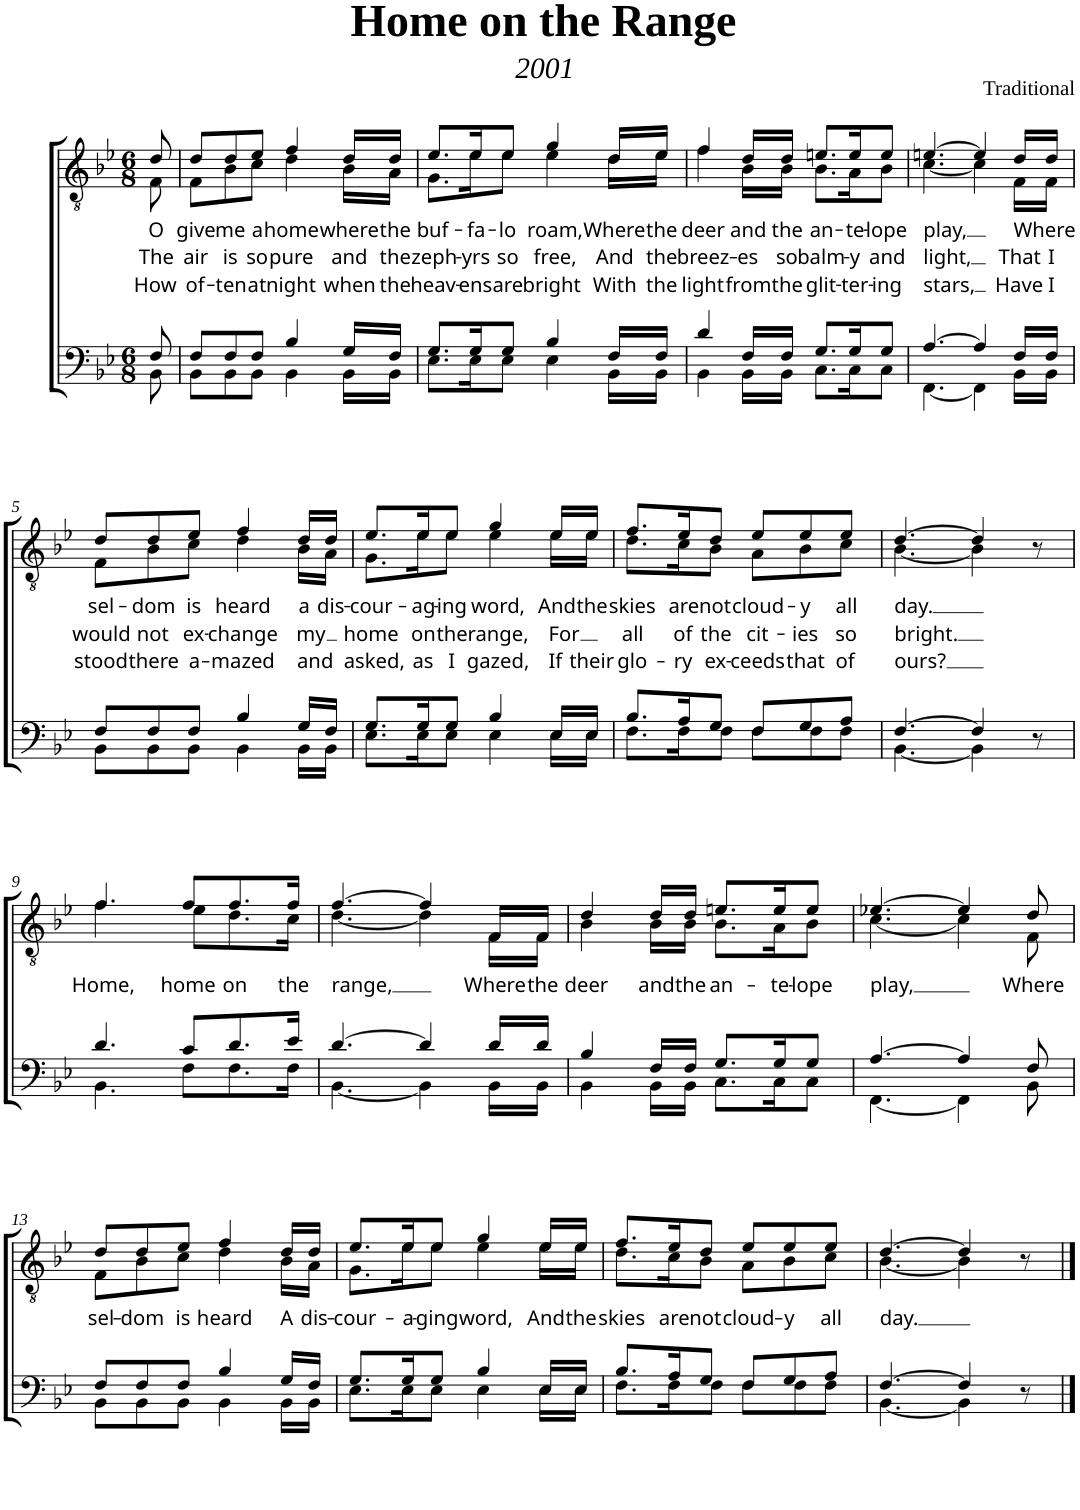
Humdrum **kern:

**kern	**kern	**text	**text	**text
*part2	*part1	*part1	*part1	*part1
*staff2	*staff1	*staff1	*staff1	*staff1
*I"Piano 3	*I"Piano 1	*	*	*
*I'Pno	*I'Pno	*	*	*
*clefF4	*clefGv2	*	*	*
*k[b-e-]	*k[b-e-]	*	*	*
*M6/8	*M6/8	*	*	*
=	=	=	=	=
*^	*^	*	*	*
!	!	!	!	!LO:LY:b	!LO:LY:b	!LO:LY:b
8F/	8BB-\	8d/	8F\	O	The	How
=1	=1	=1	=1	=1	=1	=1
!	!	!	!	!LO:LY:b	!LO:LY:b	!LO:LY:b
8F/L	8BB-\L	8d/L	8F\L	give	air	of-
!	!	!	!	!LO:LY:b	!LO:LY:b	!LO:LY:b
8F/	8BB-\	8d/	8B-\	me	is	-ten
!	!	!	!	!LO:LY:b	!LO:LY:b	!LO:LY:b
8F/J	8BB-\J	8e-/J	8c\J	a	so	at
!	!	!	!	!LO:LY:b	!LO:LY:b	!LO:LY:b
4B-/	4BB-\	4f/	4d\	home	pure	night
!	!	!	!	!LO:LY:b	!LO:LY:b	!LO:LY:b
16G/LL	16BB-\LL	16d/LL	16B-\LL	where	and	when
!	!	!	!	!LO:LY:b	!LO:LY:b	!LO:LY:b
16F/JJ	16BB-\JJ	16d/JJ	16A\JJ	the	the	the
=2	=2	=2	=2	=2	=2	=2
!	!	!	!	!LO:LY:b	!LO:LY:b	!LO:LY:b
8.G/L	8.E-\L	8.e-/L	8.G\L	buf-	zeph-	heav-
!	!	!	!	!LO:LY:b	!LO:LY:b	!LO:LY:b
16G/K	16E-\K	16e-/K	16e-\K	-fa-	-yrs	-ens
!	!	!	!	!LO:LY:b	!LO:LY:b	!LO:LY:b
8G/J	8E-\J	8e-/J	8e-\J	-lo	so	are
!	!	!	!	!LO:LY:b	!LO:LY:b	!LO:LY:b
4B-/	4E-\	4g/	4e-\	roam,	free,	bright
!	!	!	!	!LO:LY:b	!LO:LY:b	!LO:LY:b
16F/LL	16BB-\LL	16d/LL	16d\LL	Where	And	With
!	!	!	!	!LO:LY:b	!LO:LY:b	!LO:LY:b
16F/JJ	16BB-\JJ	16e-/JJ	16e-\JJ	the	the	the
=3	=3	=3	=3	=3	=3	=3
!	!	!	!	!LO:LY:b	!LO:LY:b	!LO:LY:b
4d/	4BB-\	4f/	4f\	deer	breez-	light
!	!	!	!	!LO:LY:b	!LO:LY:b	!LO:LY:b
16F/LL	16BB-\LL	16d/LL	16B-\LL	and	-es	from
!	!	!	!	!LO:LY:b	!LO:LY:b	!LO:LY:b
16F/JJ	16BB-\JJ	16d/JJ	16B-\JJ	the	so	the
!	!	!	!	!LO:LY:b	!LO:LY:b	!LO:LY:b
8.G/L	8.C\L	8.en/L	8.B-\L	an-	balm-	glit-
!	!	!	!	!LO:LY:b	!LO:LY:b	!LO:LY:b
16G/K	16C\K	16e/K	16A\K	-te-	-y	-ter-
!	!	!	!	!LO:LY:b	!LO:LY:b	!LO:LY:b
8G/J	8C\J	8e/J	8B-\J	-lope	and	-ing
=4	=4	=4	=4	=4	=4	=4
!	!	!	!	!LO:LY:b	!LO:LY:b	!LO:LY:b
[4.A/	[4.FF\	[4.en/	[4.c\	play,	light,	stars,
4A/]	4FF\]	4e/]	4c\]	.	.	.
!	!	!	!	!LO:LY:b	!LO:LY:b	!LO:LY:b
16F/LL	16BB-\LL	16d/LL	16F\LL	Where	That	Have
!	!	!	!	!	!LO:LY:b	!LO:LY:b
16F/JJ	16BB-\JJ	16d/JJ	16F\JJ	.	I	I
!!LO:LB:g=z	!!
=5	=5	=5	=5	=5	=5	=5
!	!	!	!	!LO:LY:b	!LO:LY:b	!LO:LY:b
8F/L	8BB-\L	8d/L	8F\L	sel-	would	stood
!	!	!	!	!LO:LY:b	!LO:LY:b	!LO:LY:b
8F/	8BB-\	8d/	8B-\	-dom	not	there
!	!	!	!	!LO:LY:b	!LO:LY:b	!LO:LY:b
8F/J	8BB-\J	8e-/J	8c\J	is	ex-	a-
!	!	!	!	!LO:LY:b	!LO:LY:b	!LO:LY:b
4B-/	4BB-\	4f/	4d\	heard	-change	-mazed
!	!	!	!	!LO:LY:b	!LO:LY:b	!LO:LY:b
16G/LL	16BB-\LL	16d/LL	16B-\LL	a	my	and
!	!	!	!	!LO:LY:b	!	!
16F/JJ	16BB-\JJ	16d/JJ	16A\JJ	dis-	.	.
=6	=6	=6	=6	=6	=6	=6
!	!	!	!	!LO:LY:b	!LO:LY:b	!LO:LY:b
8.G/L	8.E-\L	8.e-/L	8.G\L	-cour-	home	asked,
!	!	!	!	!LO:LY:b	!LO:LY:b	!LO:LY:b
16G/K	16E-\K	16e-/K	16e-\K	-ag-	on	as
!	!	!	!	!LO:LY:b	!LO:LY:b	!LO:LY:b
8G/J	8E-\J	8e-/J	8e-\J	-ing	the	I
!	!	!	!	!LO:LY:b	!LO:LY:b	!LO:LY:b
4B-/	4E-\	4g/	4e-\	word,	range,	gazed,
!	!	!	!	!LO:LY:b	!LO:LY:b	!LO:LY:b
16E-/LL	16E-\LL	16e-/LL	16e-\LL	And	For	If
!	!	!	!	!LO:LY:b	!	!LO:LY:b
16E-/JJ	16E-\JJ	16e-/JJ	16e-\JJ	the	.	their
=7	=7	=7	=7	=7	=7	=7
!	!	!	!	!LO:LY:b	!LO:LY:b	!LO:LY:b
8.B-/L	8.F\L	8.f/L	8.d\L	skies	all	glo-
!	!	!	!	!LO:LY:b	!LO:LY:b	!LO:LY:b
16A/K	16F\K	16e-/K	16c\K	are	of	-ry
!	!	!	!	!LO:LY:b	!LO:LY:b	!LO:LY:b
8G/J	8F\J	8d/J	8B-\J	not	the	ex-
!	!	!	!	!LO:LY:b	!LO:LY:b	!LO:LY:b
8F/L	8F\L	8e-/L	8A\L	cloud-	cit-	-ceeds
!	!	!	!	!LO:LY:b	!LO:LY:b	!LO:LY:b
8G/	8F\	8e-/	8B-\	-y	-ies	that
!	!	!	!	!LO:LY:b	!LO:LY:b	!LO:LY:b
8A/J	8F\J	8e-/J	8c\J	all	so	of
=8	=8	=8	=8	=8	=8	=8
!	!	!	!	!LO:LY:b	!LO:LY:b	!LO:LY:b
[4.F/	[4.BB-\	[4.d/	[4.B-\	day.	bright.	ours?
4F/]	4BB-\]	4d/]	4B-\]	.	.	.
8r	8ryy	8r	8ryy	.	.	.
!!LO:LB:g=z	!!
=9	=9	=9	=9	=9	=9	=9
!	!	!	!	!LO:LY:b	!	!
4.d/	4.BB-\	4.f/	4.f\	Home,	.	.
!	!	!	!	!LO:LY:b	!	!
8c/L	8F\L	8f/L	8e-\L	home	.	.
!	!	!	!	!LO:LY:b	!	!
8.d/	8.F\	8.f/	8.d\	on	.	.
!	!	!	!	!LO:LY:b	!	!
16e-/Jk	16F\Jk	16f/Jk	16c\Jk	the	.	.
=10	=10	=10	=10	=10	=10	=10
!	!	!	!	!LO:LY:b	!	!
[4.d/	[4.BB-\	[4.f/	[4.d\	range,	.	.
4d/]	4BB-\]	4f/]	4d\]	.	.	.
!	!	!	!	!LO:LY:b	!	!
16d/LL	16BB-\LL	16F/LL	16F\LL	Where	.	.
!	!	!	!	!LO:LY:b	!	!
16d/JJ	16BB-\JJ	16F/JJ	16F\JJ	the	.	.
=11	=11	=11	=11	=11	=11	=11
!	!	!	!	!LO:LY:b	!	!
4B-/	4BB-\	4d/	4B-\	deer	.	.
!	!	!	!	!LO:LY:b	!	!
16F/LL	16BB-\LL	16d/LL	16B-\LL	and	.	.
!	!	!	!	!LO:LY:b	!	!
16F/JJ	16BB-\JJ	16d/JJ	16B-\JJ	the	.	.
!	!	!	!	!LO:LY:b	!	!
8.G/L	8.C\L	8.en/L	8.B-\L	an-	.	.
!	!	!	!	!LO:LY:b	!	!
16G/K	16C\K	16e/K	16A\K	-te-	.	.
!	!	!	!	!LO:LY:b	!	!
8G/J	8C\J	8e/J	8B-\J	-lope	.	.
=12	=12	=12	=12	=12	=12	=12
!	!	!	!	!LO:LY:b	!	!
[4.A/	[4.FF\	[4.e-X/	[4.c\	play,	.	.
4A/]	4FF\]	4e-/]	4c\]	.	.	.
!	!	!	!	!LO:LY:b	!	!
8F/	8BB-\	8d/	8F\	Where	.	.
!!LO:LB:g=z	!!
=13	=13	=13	=13	=13	=13	=13
!	!	!	!	!LO:LY:b	!	!
8F/L	8BB-\L	8d/L	8F\L	sel-	.	.
!	!	!	!	!LO:LY:b	!	!
8F/	8BB-\	8d/	8B-\	-dom	.	.
!	!	!	!	!LO:LY:b	!	!
8F/J	8BB-\J	8e-/J	8c\J	is	.	.
!	!	!	!	!LO:LY:b	!	!
4B-/	4BB-\	4f/	4d\	heard	.	.
!	!	!	!	!LO:LY:b	!	!
16G/LL	16BB-\LL	16d/LL	16B-\LL	A	.	.
!	!	!	!	!LO:LY:b	!	!
16F/JJ	16BB-\JJ	16d/JJ	16A\JJ	dis-	.	.
=14	=14	=14	=14	=14	=14	=14
!	!	!	!	!LO:LY:b	!	!
8.G/L	8.E-\L	8.e-/L	8.G\L	-cour-	.	.
!	!	!	!	!LO:LY:b	!	!
16G/K	16E-\K	16e-/K	16e-\K	-a-	.	.
!	!	!	!	!LO:LY:b	!	!
8G/J	8E-\J	8e-/J	8e-\J	-ging	.	.
!	!	!	!	!LO:LY:b	!	!
4B-/	4E-\	4g/	4e-\	word,	.	.
!	!	!	!	!LO:LY:b	!	!
16E-/LL	16E-\LL	16e-/LL	16e-\LL	And	.	.
!	!	!	!	!LO:LY:b	!	!
16E-/JJ	16E-\JJ	16e-/JJ	16e-\JJ	the	.	.
=15	=15	=15	=15	=15	=15	=15
!	!	!	!	!LO:LY:b	!	!
8.B-/L	8.F\L	8.f/L	8.d\L	skies	.	.
!	!	!	!	!LO:LY:b	!	!
16A/K	16F\K	16e-/K	16c\K	are	.	.
!	!	!	!	!LO:LY:b	!	!
8G/J	8F\J	8d/J	8B-\J	not	.	.
!	!	!	!	!LO:LY:b	!	!
8F/L	8F\L	8e-/L	8A\L	cloud-	.	.
!	!	!	!	!LO:LY:b	!	!
8G/	8F\	8e-/	8B-\	-y	.	.
!	!	!	!	!LO:LY:b	!	!
8A/J	8F\J	8e-/J	8c\J	all	.	.
=16	=16	=16	=16	=16	=16	=16
!	!	!	!	!LO:LY:b	!	!
[4.F/	[4.BB-\	[4.d/	[4.B-\	day.	.	.
4F/]	4BB-\]	4d/]	4B-\]	.	.	.
8r	8ryy	8r	8ryy	.	.	.
*v	*v	*	*	*	*	*
*	*v	*v	*	*	*
==	==	==	==	==
*-	*-	*-	*-	*-
